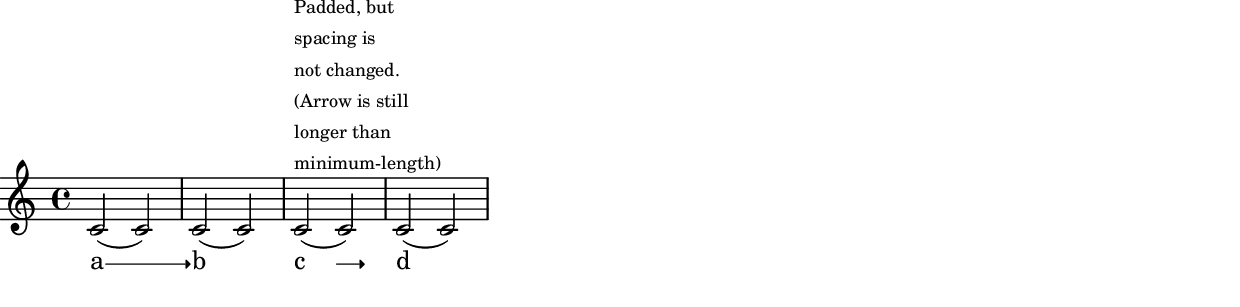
%% Generated by lilypond-book
%% Options: [exampleindent=10.16\mm,indent=0\mm,line-width=160\mm,paper-height=845.047\pt,paper-width=597.508\pt,papersize='(cons (* 597.508 pt) (* 845.047 pt))]
\include "lilypond-book-preamble.ly"


% ****************************************************************
% Start cut-&-pastable-section
% ****************************************************************

#(ly:set-option 'eps-box-padding 3.000000)



\paper {
  #(set-paper-size '(cons (* 597.508 pt) (* 845.047 pt)))
  indent = 0\mm
  line-width = 160\mm
  % offset the left padding, also add 1mm as lilypond creates cropped
  % images with a little space on the right
  line-width = #(- line-width (* mm  3.000000) (* mm 1))
}

\layout {
  
}




% ****************************************************************
% ly snippet:
% ****************************************************************
\sourcefilename "/lilypond-2.26.0/input/regression/vowel-transition-padding.ly"
\sourcefileline 0
\version "2.21.0"
\header {
  texidoc = "Padding does not cause @code{VowelTransition}s to become
shorter than @code{minimum-length}.  Instead, space is added if
necessary leaving the arrow at @code{minimum-length}."
  }

\layout {
  ragged-right = ##t
}

\score {
  {
    \relative {
      c'2( c) |
      c( c) |
      c( ^\markup { \left-column { \tiny {
          "Padded, but"
          "spacing is"
          "not changed."
          "(Arrow is still"
          "longer than"
          "minimum-length)" } } } c) |
      c( c) | \break
      c c |
      c ^\markup { \left-column { \tiny {
          "Space is added"
          "to allow for"
          "padding. Arrow"
          "is drawn at"
          "minimum-length" } } } c |
    }

    \addlyrics {
      a \vowelTransition b
      \once \override VowelTransition.bound-details.left.padding = #3
      \once \override VowelTransition.bound-details.right.padding = #3
      c \vowelTransition d
      eeeee \vowelTransition fffff
      \once \override VowelTransition.bound-details.left.padding = #3
      \once \override VowelTransition.bound-details.right.padding = #3
      ggggg \vowelTransition hhhhh
    }
  }
}



% ****************************************************************
% end ly snippet
% ****************************************************************
